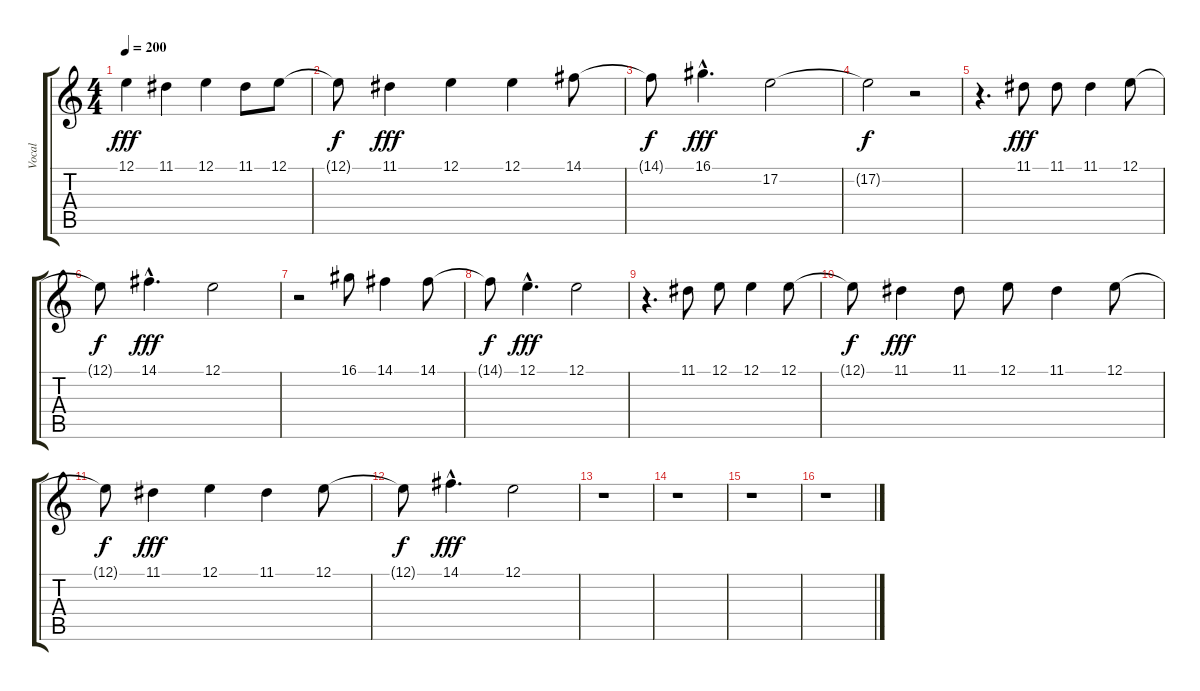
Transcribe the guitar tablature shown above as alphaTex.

\track ("Vocal" "Vocal") {instrument synthvoice}
\staff {score tabs}
\tuning (E4 B3 G3 D3 A2 E2) {hide}
\ts (4 4)
\tempo 200
\clef g2
\ks c
12.1.4{dy fff} 11.1.4 12.1.4 11.1.8 12.1.8 |
12.1{t}.8{dy f} 11.1.4{dy fff} 12.1.4 12.1.4 14.1.8 |
14.1{t}.8{dy f} 16.1{hac}.4{d dy fff} 17.2.2 |
17.2{t}.2{dy f} r.2 |
r.4{d} 11.1.8{dy fff} 11.1.8 11.1.4 12.1.8 |
12.1{t}.8{dy f} 14.1{hac}.4{d dy fff} 12.1.2 |
r.2 16.1.8 14.1.4 14.1.8 |
14.1{t}.8{dy f} 12.1{hac}.4{d dy fff} 12.1.2 |
r.4{d} 11.1.8 12.1.8 12.1.4 12.1.8 |
12.1{t}.8{dy f} 11.1.4{dy fff} 11.1.8 12.1.8 11.1.4 12.1.8 |
12.1{t}.8{dy f} 11.1.4{dy fff} 12.1.4 11.1.4 12.1.8 |
12.1{t}.8{dy f} 14.1{hac}.4{d dy fff} 12.1.2 |
r.1 |
r.1 |
r.1 |
r.1
